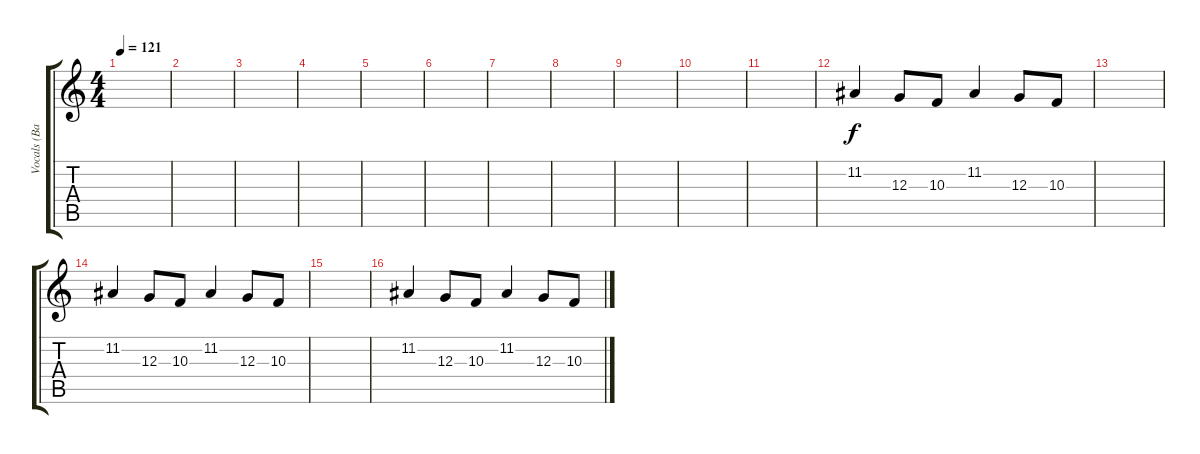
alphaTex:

\track ("Vocals (Backup)" "Vocals (Ba") {instrument altosax}
\staff {score tabs}
\tuning (E4 B3 G3 D3 A2 E2) {hide}
\ts (4 4)
\tempo 121
\clef g2
\ks c
|
|
|
|
|
|
|
|
|
|
|
11.2.4 12.3.8 10.3.8 11.2.4 12.3.8 10.3.8 |
|
11.2.4 12.3.8 10.3.8 11.2.4 12.3.8 10.3.8 |
|
11.2.4 12.3.8 10.3.8 11.2.4 12.3.8 10.3.8
